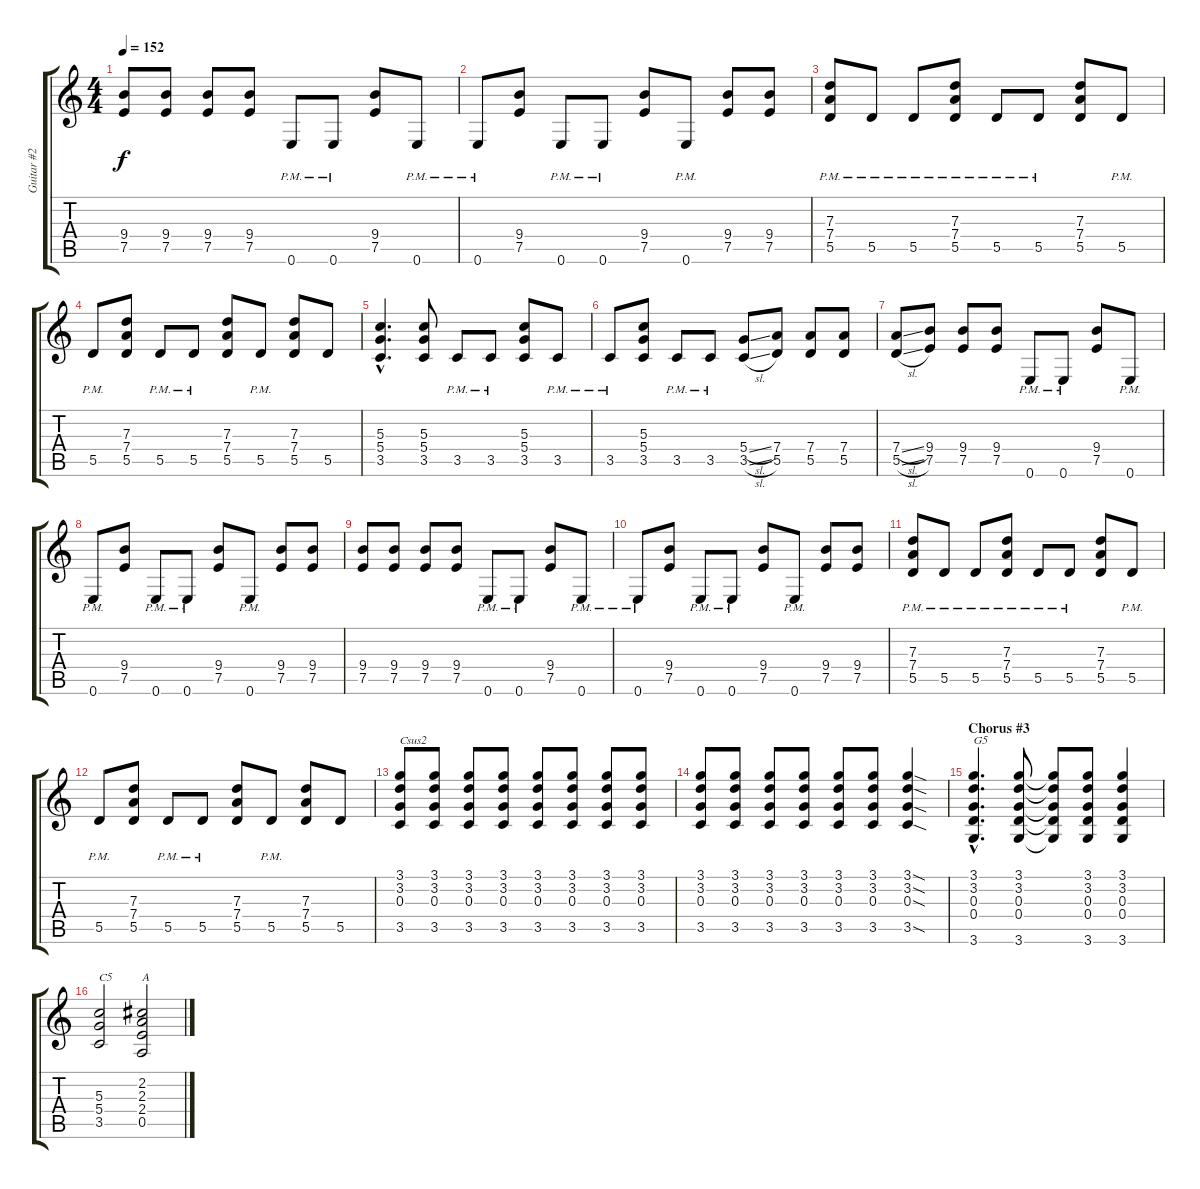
\track ("Guitar #2" "Guitar #2") {instrument distortionguitar}
\staff {score tabs}
\tuning (E4 B3 G3 D3 A2 E2) {hide}
\ts (4 4)
\tempo 152
\clef g2
\ks c
(9.4 7.5).8{dy f} (9.4 7.5).8 (9.4 7.5).8 (9.4 7.5).8 0.6{pm}.8 0.6{pm}.8 (9.4 7.5).8 0.6{pm}.8 |
0.6{pm}.8 (9.4 7.5).8 0.6{pm}.8 0.6{pm}.8 (9.4 7.5).8 0.6{pm}.8 (9.4 7.5).8 (9.4 7.5).8 |
(7.3{pm} 7.4{pm} 5.5{pm}).8 5.5{pm}.8 5.5{pm}.8 (7.3{pm} 7.4{pm} 5.5{pm}).8 5.5{pm}.8 5.5{pm}.8 (7.3 7.4 5.5).8 5.5{pm}.8 |
5.5{pm}.8 (7.3 7.4 5.5).8 5.5{pm}.8 5.5{pm}.8 (7.3 7.4 5.5).8 5.5{pm}.8 (7.3 7.4 5.5).8 5.5.8 |
(5.3{hac} 5.4{hac} 3.5{hac}).4{d} (5.3 5.4 3.5).8 3.5{pm}.8 3.5{pm}.8 (5.3 5.4 3.5).8 3.5{pm}.8 |
3.5{pm}.8 (5.3 5.4 3.5).8 3.5{pm}.8 3.5{pm}.8 (5.4{sl} 3.5{sl}).8 (7.4 5.5).8 (7.4 5.5).8 (7.4 5.5).8 |
(7.4{sl} 5.5{sl}).8 (9.4 7.5).8 (9.4 7.5).8 (9.4 7.5).8 0.6{pm}.8 0.6{pm}.8 (9.4 7.5).8 0.6{pm}.8 |
0.6{pm}.8 (9.4 7.5).8 0.6{pm}.8 0.6{pm}.8 (9.4 7.5).8 0.6{pm}.8 (9.4 7.5).8 (9.4 7.5).8 |
(9.4 7.5).8 (9.4 7.5).8 (9.4 7.5).8 (9.4 7.5).8 0.6{pm}.8 0.6{pm}.8 (9.4 7.5).8 0.6{pm}.8 |
0.6{pm}.8 (9.4 7.5).8 0.6{pm}.8 0.6{pm}.8 (9.4 7.5).8 0.6{pm}.8 (9.4 7.5).8 (9.4 7.5).8 |
(7.3{pm} 7.4{pm} 5.5{pm}).8 5.5{pm}.8 5.5{pm}.8 (7.3{pm} 7.4{pm} 5.5{pm}).8 5.5{pm}.8 5.5{pm}.8 (7.3 7.4 5.5).8 5.5{pm}.8 |
5.5{pm}.8 (7.3 7.4 5.5).8 5.5{pm}.8 5.5{pm}.8 (7.3 7.4 5.5).8 5.5{pm}.8 (7.3 7.4 5.5).8 5.5.8 |
(3.1 3.2 0.3 3.5).8{txt "Csus2"} (3.1 3.2 0.3 3.5).8 (3.1 3.2 0.3 3.5).8 (3.1 3.2 0.3 3.5).8 (3.1 3.2 0.3 3.5).8 (3.1 3.2 0.3 3.5).8 (3.1 3.2 0.3 3.5).8 (3.1 3.2 0.3 3.5).8 |
(3.1 3.2 0.3 3.5).8 (3.1 3.2 0.3 3.5).8 (3.1 3.2 0.3 3.5).8 (3.1 3.2 0.3 3.5).8 (3.1 3.2 0.3 3.5).8 (3.1 3.2 0.3 3.5).8 (3.1{sod} 3.2{sod} 0.3{sod} 3.5{sod}).4 |
\section ("" "Chorus #3")
(3.1{hac} 3.2{hac} 0.3{hac} 0.4{hac} 3.6{hac}).4{d txt "G5"} (3.1 3.2 0.3 0.4 3.6).8 (3.1{t} 3.2{t} 0.3{t} 0.4{t} 3.6{t}).8 (3.1 3.2 0.3 0.4 3.6).8 (3.1 3.2 0.3 0.4 3.6).4 |
(5.3 5.4 3.5).2{txt "C5"} (2.2 2.3 2.4 0.5).2{txt "A"}
